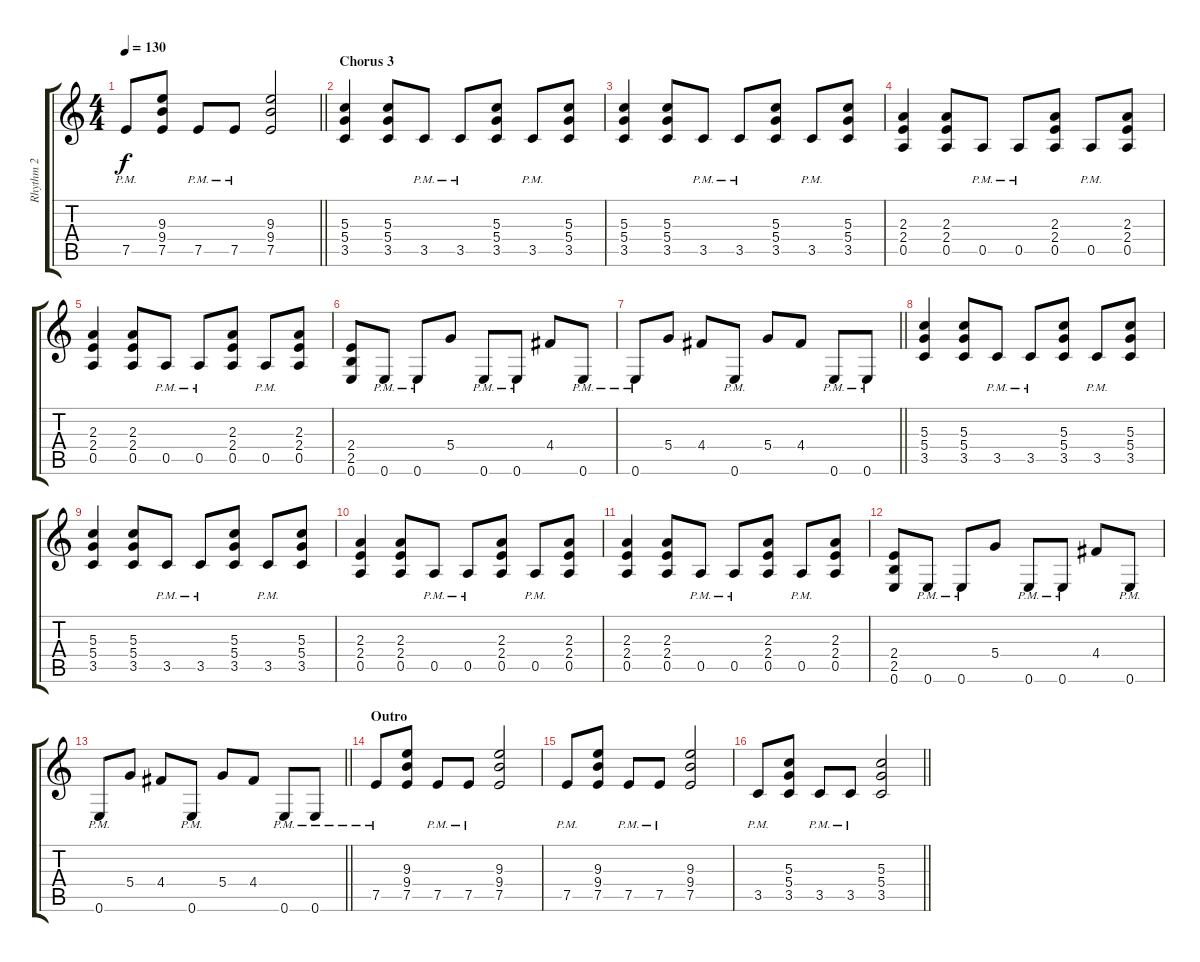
\track ("Rhythm 2" "Rhythm 2") {instrument overdrivenguitar}
\staff {score tabs}
\tuning (E4 B3 G3 D3 A2 E2) {hide}
\ts (4 4)
\tempo 130
\clef g2
\barLineRight lightlight
\ks c
7.5{pm}.8{dy f} (9.3 9.4 7.5).8 7.5{pm}.8 7.5{pm}.8 (9.3 9.4 7.5).2 |
\section ("" "Chorus 3")
(5.3 5.4 3.5).4 (5.3 5.4 3.5).8 3.5{pm}.8 3.5{pm}.8 (5.3 5.4 3.5).8 3.5{pm}.8 (5.3 5.4 3.5).8 |
(5.3 5.4 3.5).4 (5.3 5.4 3.5).8 3.5{pm}.8 3.5{pm}.8 (5.3 5.4 3.5).8 3.5{pm}.8 (5.3 5.4 3.5).8 |
(2.3 2.4 0.5).4 (2.3 2.4 0.5).8 0.5{pm}.8 0.5{pm}.8 (2.3 2.4 0.5).8 0.5{pm}.8 (2.3 2.4 0.5).8 |
(2.3 2.4 0.5).4 (2.3 2.4 0.5).8 0.5{pm}.8 0.5{pm}.8 (2.3 2.4 0.5).8 0.5{pm}.8 (2.3 2.4 0.5).8 |
(2.4 2.5 0.6).8 0.6{pm}.8 0.6{pm}.8 5.4.8 0.6{pm}.8 0.6{pm}.8 4.4.8 0.6{pm}.8 |
\barLineRight lightlight
0.6{pm}.8 5.4.8 4.4.8 0.6{pm}.8 5.4.8 4.4.8 0.6{pm}.8 0.6{pm}.8 |
(5.3 5.4 3.5).4 (5.3 5.4 3.5).8 3.5{pm}.8 3.5{pm}.8 (5.3 5.4 3.5).8 3.5{pm}.8 (5.3 5.4 3.5).8 |
(5.3 5.4 3.5).4 (5.3 5.4 3.5).8 3.5{pm}.8 3.5{pm}.8 (5.3 5.4 3.5).8 3.5{pm}.8 (5.3 5.4 3.5).8 |
(2.3 2.4 0.5).4 (2.3 2.4 0.5).8 0.5{pm}.8 0.5{pm}.8 (2.3 2.4 0.5).8 0.5{pm}.8 (2.3 2.4 0.5).8 |
(2.3 2.4 0.5).4 (2.3 2.4 0.5).8 0.5{pm}.8 0.5{pm}.8 (2.3 2.4 0.5).8 0.5{pm}.8 (2.3 2.4 0.5).8 |
(2.4 2.5 0.6).8 0.6{pm}.8 0.6{pm}.8 5.4.8 0.6{pm}.8 0.6{pm}.8 4.4.8 0.6{pm}.8 |
\barLineRight lightlight
0.6{pm}.8 5.4.8 4.4.8 0.6{pm}.8 5.4.8 4.4.8 0.6{pm}.8 0.6{pm}.8 |
\section ("" "Outro")
7.5{pm}.8 (9.3 9.4 7.5).8 7.5{pm}.8 7.5{pm}.8 (9.3 9.4 7.5).2 |
7.5{pm}.8 (9.3 9.4 7.5).8 7.5{pm}.8 7.5{pm}.8 (9.3 9.4 7.5).2 |
\barLineRight lightlight
3.5{pm}.8 (5.3 5.4 3.5).8 3.5{pm}.8 3.5{pm}.8 (5.3 5.4 3.5).2
